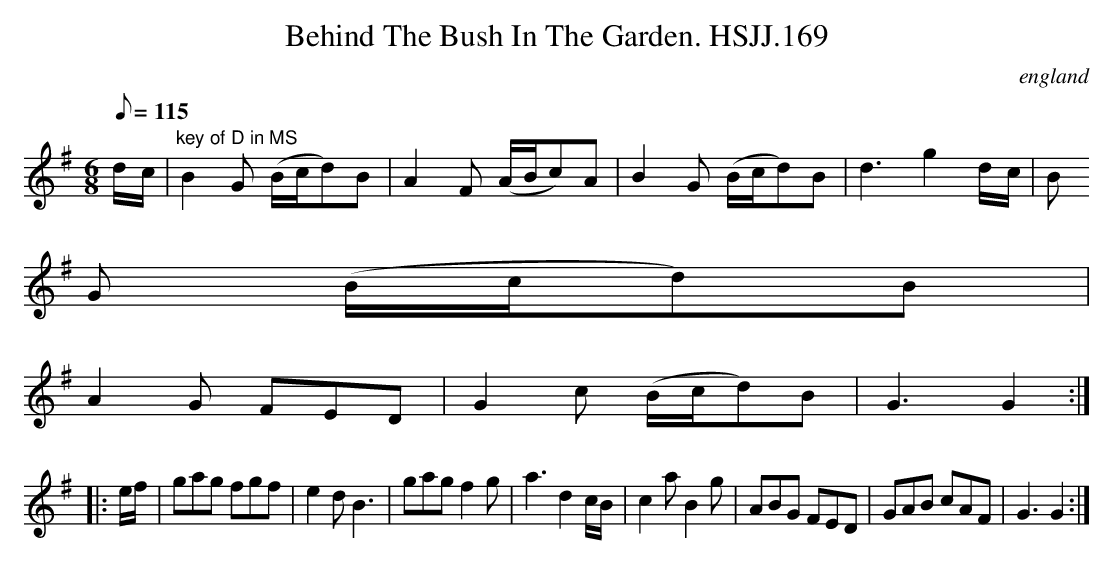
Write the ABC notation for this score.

X:1
T:Behind The Bush In The Garden. HSJJ.169
O:england
M:6/8
L:1/8
Q:115
K:G
d/-c/|"key of D in MS"B2G (B/c/d)B|A2F (A/B/c)A|B2G (B/c/d)B|d3g2d/-c/|B
2G (B/c/d)B|
A2G FED|G2c (B/c/d)B|G3G2:|
|:e/f/|gag fgf|e2dB3|gagf2g|a3d2c/B/|c2aB2g|ABG FED|GAB cAF|G3G2:|]
